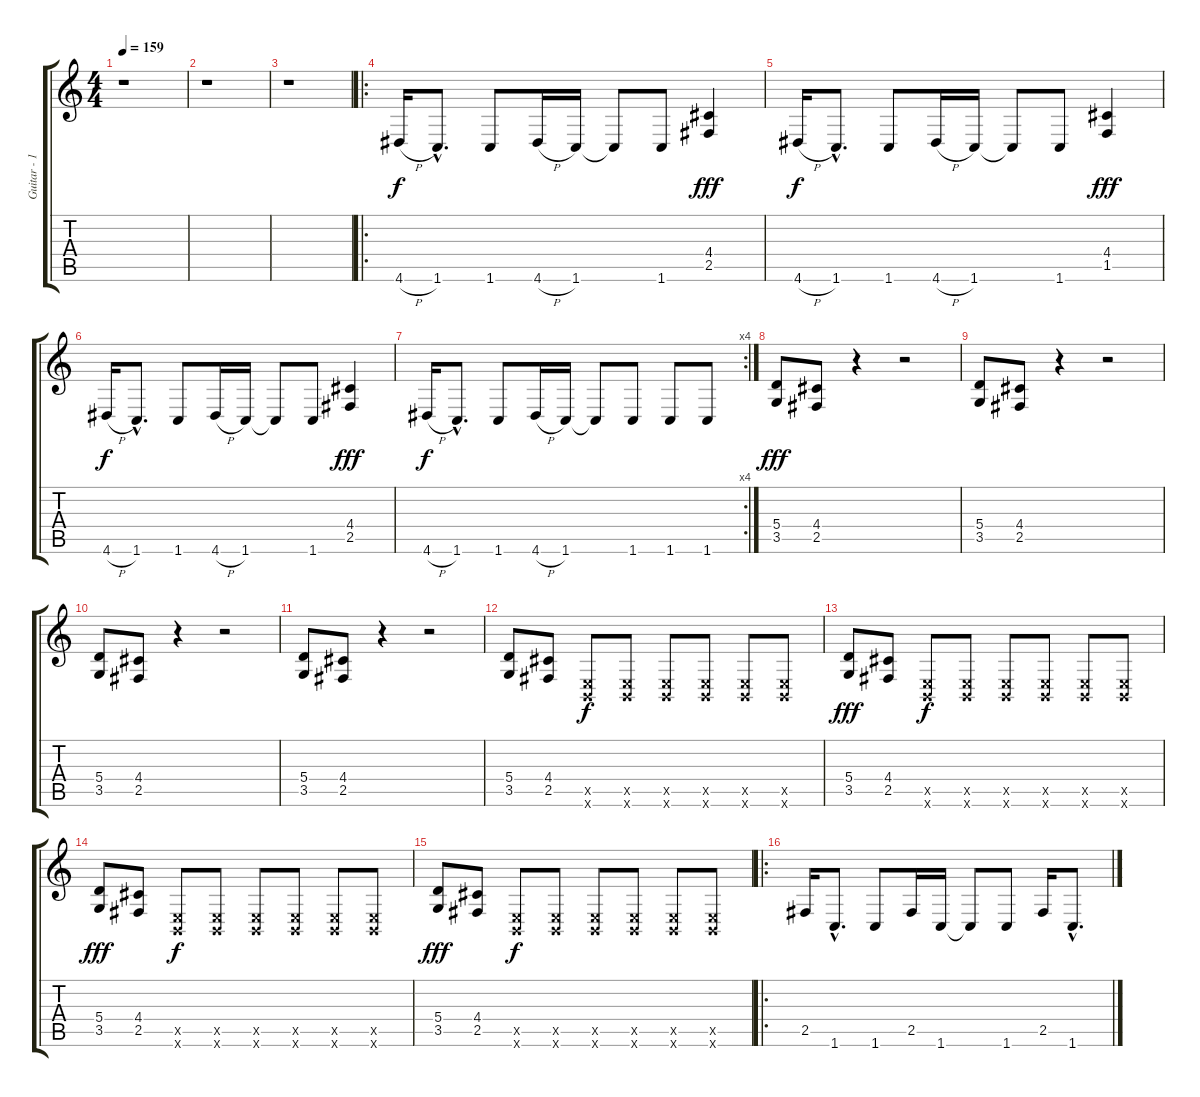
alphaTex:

\track ("Guitar - 1" "Guitar - 1") {instrument overdrivenguitar}
\staff {score tabs}
\tuning (B3 G3 D3 A2 E2 B1) {hide}
\ts (4 4)
\tempo 159
\clef g2
\ks c
r.1{dy f} |
r.1 |
r.1 |
\ro
4.6{h}.16 1.6{hac}.8{d} 1.6.8 4.6{h}.16 1.6.16 1.6{t}.8 1.6.8 (4.4 2.5).4{dy fff} |
4.6{h}.16{dy f} 1.6{hac}.8{d} 1.6.8 4.6{h}.16 1.6.16 1.6{t}.8 1.6.8 (4.4 1.5).4{dy fff} |
4.6{h}.16{dy f} 1.6{hac}.8{d} 1.6.8 4.6{h}.16 1.6.16 1.6{t}.8 1.6.8 (4.4 2.5).4{dy fff} |
\rc 4
4.6{h}.16{dy f} 1.6{hac}.8{d} 1.6.8 4.6{h}.16 1.6.16 1.6{t}.8 1.6.8 1.6.8 1.6.8 |
(5.4 3.5).8{dy fff} (4.4 2.5).8 r.4 r.2 |
(5.4 3.5).8 (4.4 2.5).8 r.4 r.2 |
(5.4 3.5).8 (4.4 2.5).8 r.4 r.2 |
(5.4 3.5).8 (4.4 2.5).8 r.4 r.2 |
(5.4 3.5).8 (4.4 2.5).8 (0.5{x} 0.6{x}).8{dy f} (0.5{x} 0.6{x}).8 (0.5{x} 0.6{x}).8 (0.5{x} 0.6{x}).8 (0.5{x} 0.6{x}).8 (0.5{x} 0.6{x}).8 |
(5.4 3.5).8{dy fff} (4.4 2.5).8 (0.5{x} 0.6{x}).8{dy f} (0.5{x} 0.6{x}).8 (0.5{x} 0.6{x}).8 (0.5{x} 0.6{x}).8 (0.5{x} 0.6{x}).8 (0.5{x} 0.6{x}).8 |
(5.4 3.5).8{dy fff} (4.4 2.5).8 (0.5{x} 0.6{x}).8{dy f} (0.5{x} 0.6{x}).8 (0.5{x} 0.6{x}).8 (0.5{x} 0.6{x}).8 (0.5{x} 0.6{x}).8 (0.5{x} 0.6{x}).8 |
(5.4 3.5).8{dy fff} (4.4 2.5).8 (0.5{x} 0.6{x}).8{dy f} (0.5{x} 0.6{x}).8 (0.5{x} 0.6{x}).8 (0.5{x} 0.6{x}).8 (0.5{x} 0.6{x}).8 (0.5{x} 0.6{x}).8 |
\ro
2.5.16 1.6{hac}.8{d} 1.6.8 2.5.16 1.6.16 1.6{t}.8 1.6.8 2.5.16 1.6{hac}.8{d}
